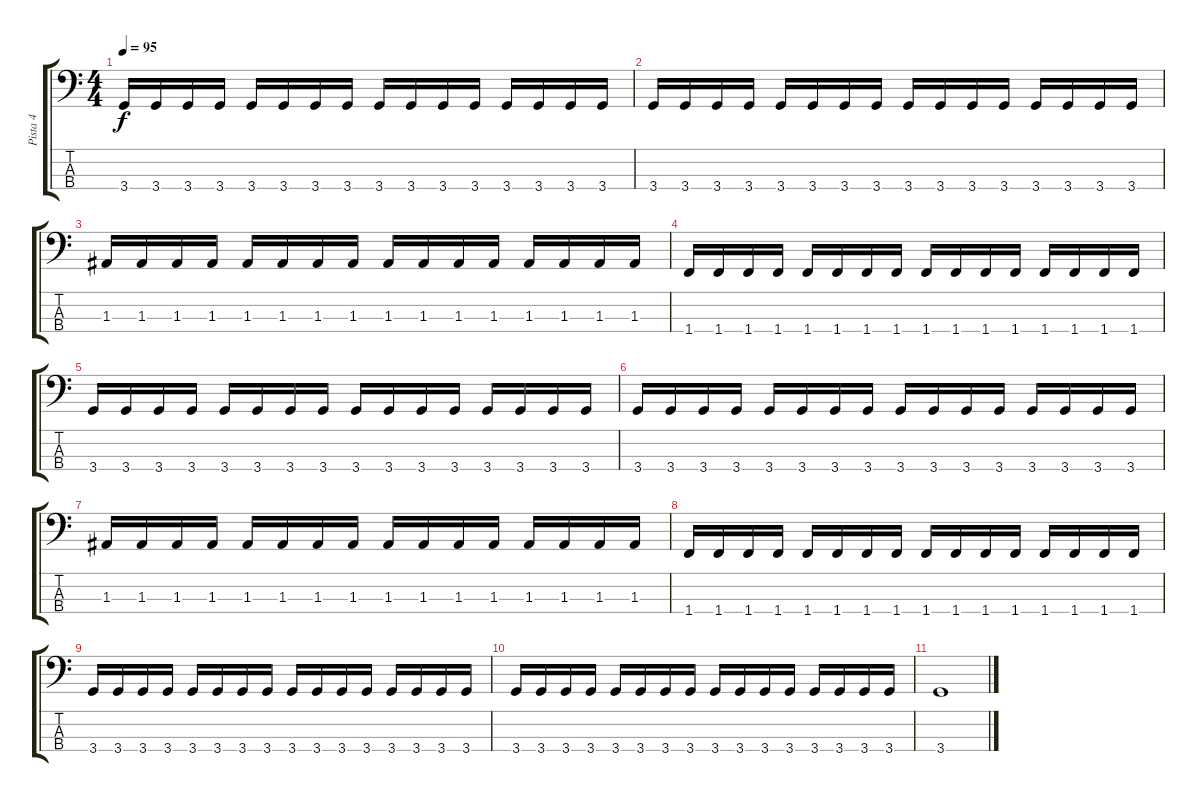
\track ("Pista 4" "Pista 4") {instrument electricbasspick}
\staff {score tabs}
\tuning (G2 D2 A1 E1) {hide}
\ts (4 4)
\tempo 95
\clef f4
\ks c
3.4.16{dy f} 3.4.16 3.4.16 3.4.16 3.4.16 3.4.16 3.4.16 3.4.16 3.4.16 3.4.16 3.4.16 3.4.16 3.4.16 3.4.16 3.4.16 3.4.16 |
3.4.16 3.4.16 3.4.16 3.4.16 3.4.16 3.4.16 3.4.16 3.4.16 3.4.16 3.4.16 3.4.16 3.4.16 3.4.16 3.4.16 3.4.16 3.4.16 |
1.3.16 1.3.16 1.3.16 1.3.16 1.3.16 1.3.16 1.3.16 1.3.16 1.3.16 1.3.16 1.3.16 1.3.16 1.3.16 1.3.16 1.3.16 1.3.16 |
1.4.16{volume 4} 1.4.16 1.4.16 1.4.16 1.4.16 1.4.16 1.4.16 1.4.16 1.4.16 1.4.16 1.4.16 1.4.16 1.4.16 1.4.16 1.4.16 1.4.16 |
3.4.16 3.4.16 3.4.16 3.4.16 3.4.16 3.4.16 3.4.16 3.4.16 3.4.16 3.4.16 3.4.16 3.4.16 3.4.16 3.4.16 3.4.16 3.4.16 |
3.4.16 3.4.16 3.4.16 3.4.16 3.4.16 3.4.16 3.4.16 3.4.16 3.4.16 3.4.16 3.4.16 3.4.16 3.4.16 3.4.16 3.4.16 3.4.16 |
1.3.16 1.3.16 1.3.16 1.3.16 1.3.16 1.3.16 1.3.16 1.3.16 1.3.16{volume 1} 1.3.16 1.3.16 1.3.16 1.3.16 1.3.16 1.3.16 1.3.16 |
1.4.16 1.4.16 1.4.16 1.4.16 1.4.16 1.4.16 1.4.16 1.4.16 1.4.16 1.4.16 1.4.16 1.4.16 1.4.16 1.4.16 1.4.16 1.4.16 |
3.4.16 3.4.16 3.4.16 3.4.16 3.4.16 3.4.16 3.4.16 3.4.16 3.4.16 3.4.16 3.4.16 3.4.16 3.4.16 3.4.16 3.4.16 3.4.16 |
3.4.16 3.4.16 3.4.16 3.4.16 3.4.16 3.4.16 3.4.16 3.4.16 3.4.16 3.4.16 3.4.16 3.4.16 3.4.16 3.4.16 3.4.16 3.4.16 |
3.4.1
